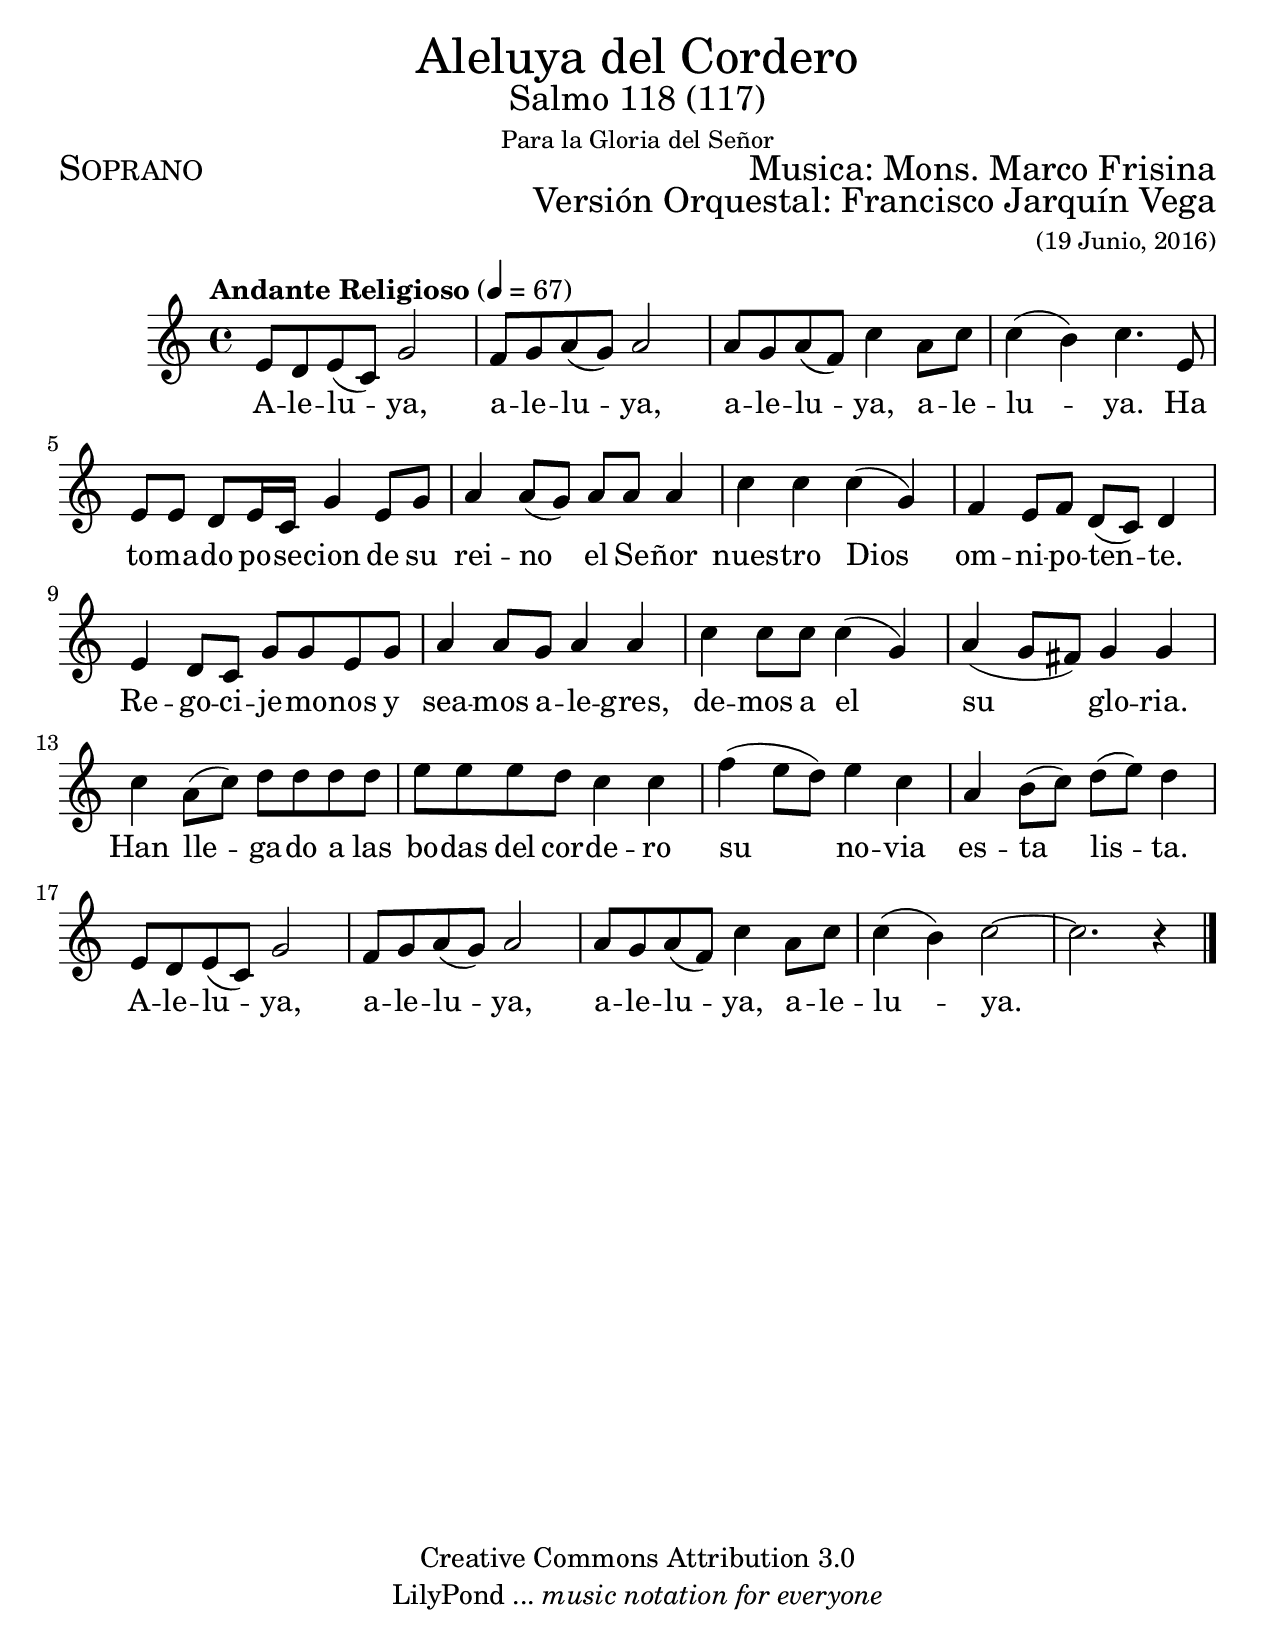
% ****************************************************************
%       Aleluya del cordero - Soprano
%	by serach.sam@
% ****************************************************************
\language "espanol"
\version "2.19.80"

#(set-global-staff-size 24)

% --- Parametro globales
global = {
  \tempo "Andante Religioso" 4=67
  \key do \major
  \time 4/4
  s1*21
  \bar "|."
}

\markup { \fill-line { \center-column { \fontsize #5 "Aleluya del Cordero" \fontsize #2 "Salmo 118 (117)" \small "Para la Gloria del Señor" } } }
\markup { \fill-line { \fontsize #2 \smallCaps "Soprano" \fontsize #2 "Musica: Mons. Marco Frisina"  } }
\markup { \fill-line { " " \right-column { \fontsize #2 "Versión Orquestal: Francisco Jarquín Vega" \small "(19 Junio, 2016)" } } }

\header {
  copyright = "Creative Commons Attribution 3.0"
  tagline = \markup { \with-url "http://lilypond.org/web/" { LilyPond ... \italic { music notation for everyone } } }
  breakbefore = ##t
}

% --- Musica
tenor = \relative do' {
  \compressFullBarRests
  \dynamicUp

  mi8 re mi( do) sol'2		| %45
  fa8 sol la( sol) la2		| %46
  la8 sol la( fa	) do'4 la8 do	| %47
  do4( si) do4. mi,8		| \break %48
  mi8 mi re mi16 do sol'4 mi8 sol | %49
  la4 la8( sol) la la la4	| %50
  do4 do do( sol)		| %51
  fa4 mi8 fa re( do) re4		| %52
  mi4 re8 do sol' sol mi sol	| %53
  la4 la8 sol la4 la		| %54
  do4 do8 do do4( sol)		| %55
  la4( sol8 fas)	 sol4 sol	| %56
  do4 la8( do) re8 re re re	| %57
  mi8 mi mi re do4 do	 	| %58
  fa4( mi8 re) mi4 do		| %59
  la4 si8( do) re( mi) re4	| \break %60
  mi,8 re mi( do) sol'2		| %61
  fa8 sol la( sol) la2		| %62
  la8 sol la( fa	) do'4 la8 do	| %63
  do4( si) do2~			| %64
  do2. r4			| %65
}

% --- Letra
letra = \lyricmode {
  A -- le -- lu -- ya, a -- le -- lu -- ya, a -- le -- lu -- ya, a -- le -- lu -- ya.
  Ha to -- ma -- do po -- se -- cion de su rei -- no el Se -- ñor nues -- tro Dios
  om -- ni -- po -- ten -- te. Re -- go -- ci -- je -- mo -- nos y
  sea -- mos a -- le -- gres, de -- mos a el su glo -- ria.
  Han lle -- ga -- do a las bo -- das del cor -- de -- ro
  su no -- via es -- ta lis -- ta.
  A -- le -- lu -- ya, a -- le -- lu -- ya, a -- le -- lu -- ya, a -- le -- lu -- ya.
}

\score {
  <<
    \new Staff <<
      \new Voice = "voz" << \global \tenor >>
      \new Lyrics \lyricsto "voz" \letra
    >>
  >>
  \midi {}
  \layout {}
}

\paper {
  #(set-paper-size "letter")
}
